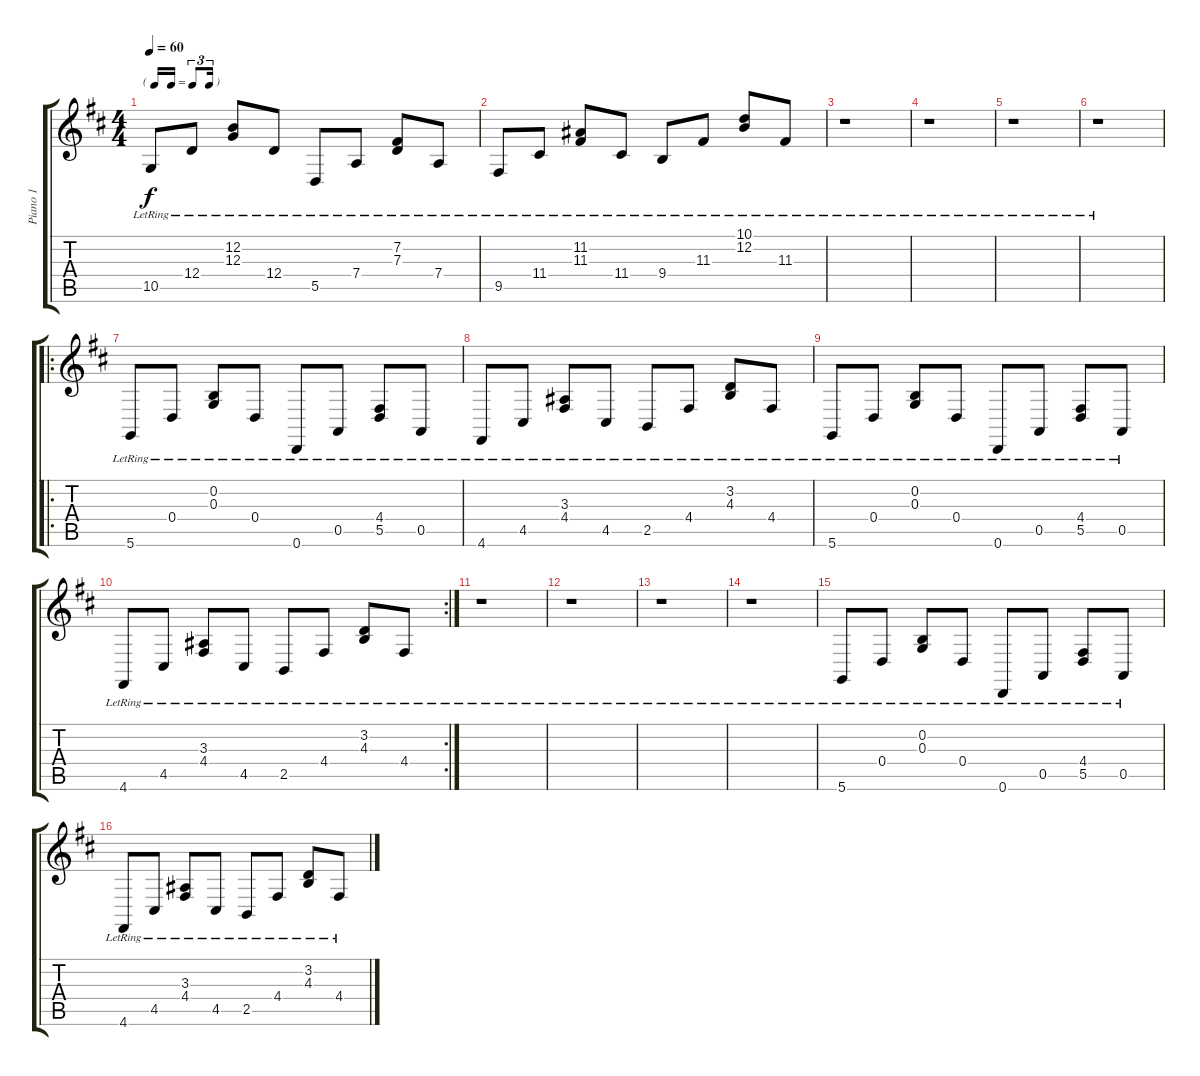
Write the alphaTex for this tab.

\track ("Piano 1" "Piano 1") {instrument acousticgrandpiano}
\staff {score tabs}
\tuning (E4 B3 G3 D3 A2 D2) {hide}
\ts (4 4)
\tf triplet16th
\tempo 60
\clef g2
\ks d
10.5{lr}.8{dy f} 12.4{lr}.8 (12.2{lr} 12.3{lr}).8 12.4{lr}.8 5.5{lr}.8 7.4{lr}.8 (7.2{lr} 7.3{lr}).8 7.4{lr}.8 |
9.5{lr}.8 11.4{lr}.8 (11.2{lr} 11.3{lr}).8 11.4{lr}.8 9.4{lr}.8 11.3{lr}.8 (10.1{lr} 12.2{lr}).8 11.3{lr}.8 |
r.1 |
r.1 |
r.1 |
r.1 |
\ro
5.6{lr}.8 0.4{lr}.8 (0.2{lr} 0.3{lr}).8 0.4{lr}.8 0.6{lr}.8 0.5{lr}.8 (4.4{lr} 5.5{lr}).8 0.5{lr}.8 |
4.6{lr}.8 4.5{lr}.8 (3.3{lr} 4.4{lr}).8 4.5{lr}.8 2.5{lr}.8 4.4{lr}.8 (3.2{lr} 4.3{lr}).8 4.4{lr}.8 |
5.6{lr}.8 0.4{lr}.8 (0.2{lr} 0.3{lr}).8 0.4{lr}.8 0.6{lr}.8 0.5{lr}.8 (4.4{lr} 5.5{lr}).8 0.5{lr}.8 |
\rc 2
4.6{lr}.8 4.5{lr}.8 (3.3{lr} 4.4{lr}).8 4.5{lr}.8 2.5{lr}.8 4.4{lr}.8 (3.2{lr} 4.3{lr}).8 4.4{lr}.8 |
r.1 |
r.1 |
r.1 |
r.1 |
5.6{lr}.8 0.4{lr}.8 (0.2{lr} 0.3{lr}).8 0.4{lr}.8 0.6{lr}.8 0.5{lr}.8 (4.4{lr} 5.5{lr}).8 0.5{lr}.8 |
4.6{lr}.8 4.5{lr}.8 (3.3{lr} 4.4{lr}).8 4.5{lr}.8 2.5{lr}.8 4.4{lr}.8 (3.2{lr} 4.3{lr}).8 4.4{lr}.8
